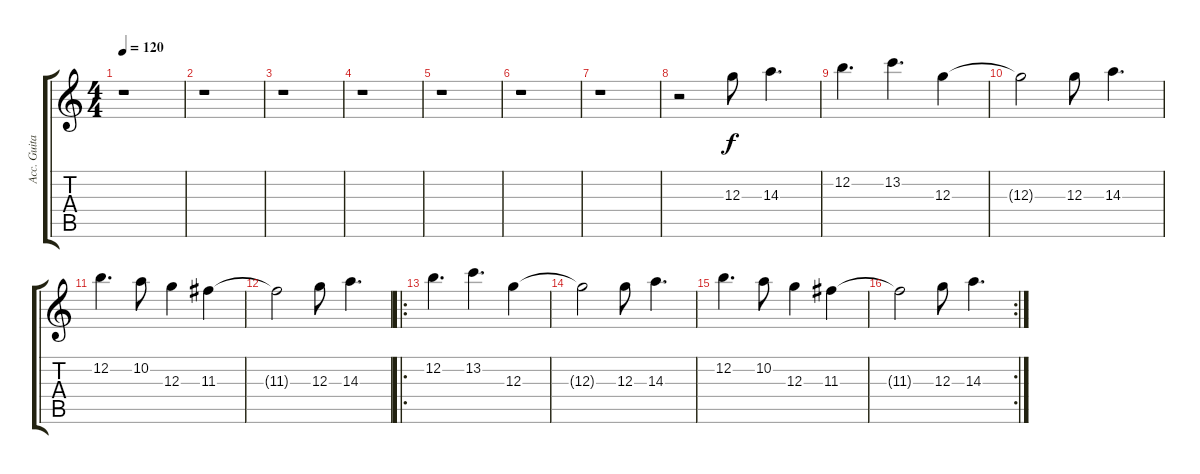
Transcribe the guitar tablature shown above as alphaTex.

\track ("Acc. Guitar Lead" "Acc. Guita") {instrument acousticguitarnylon}
\staff {score tabs}
\tuning (E4 B3 G3 D3 A2 E2) {hide}
\ts (4 4)
\tempo 120
\clef g2
\ks c
r.1{dy f instrument acousticguitarnylon} |
r.1 |
r.1 |
r.1 |
r.1 |
r.1 |
r.1 |
r.2 12.3.8 14.3.4{d} |
12.2.4{d} 13.2.4{d} 12.3.4 |
12.3{t}.2 12.3.8 14.3.4{d} |
12.2.4{d} 10.2.8 12.3.4 11.3.4 |
11.3{t}.2 12.3.8 14.3.4{d} |
\ro
12.2.4{d} 13.2.4{d} 12.3.4 |
12.3{t}.2 12.3.8 14.3.4{d} |
12.2.4{d} 10.2.8 12.3.4 11.3.4 |
\rc 2
11.3{t}.2 12.3.8 14.3.4{d}
